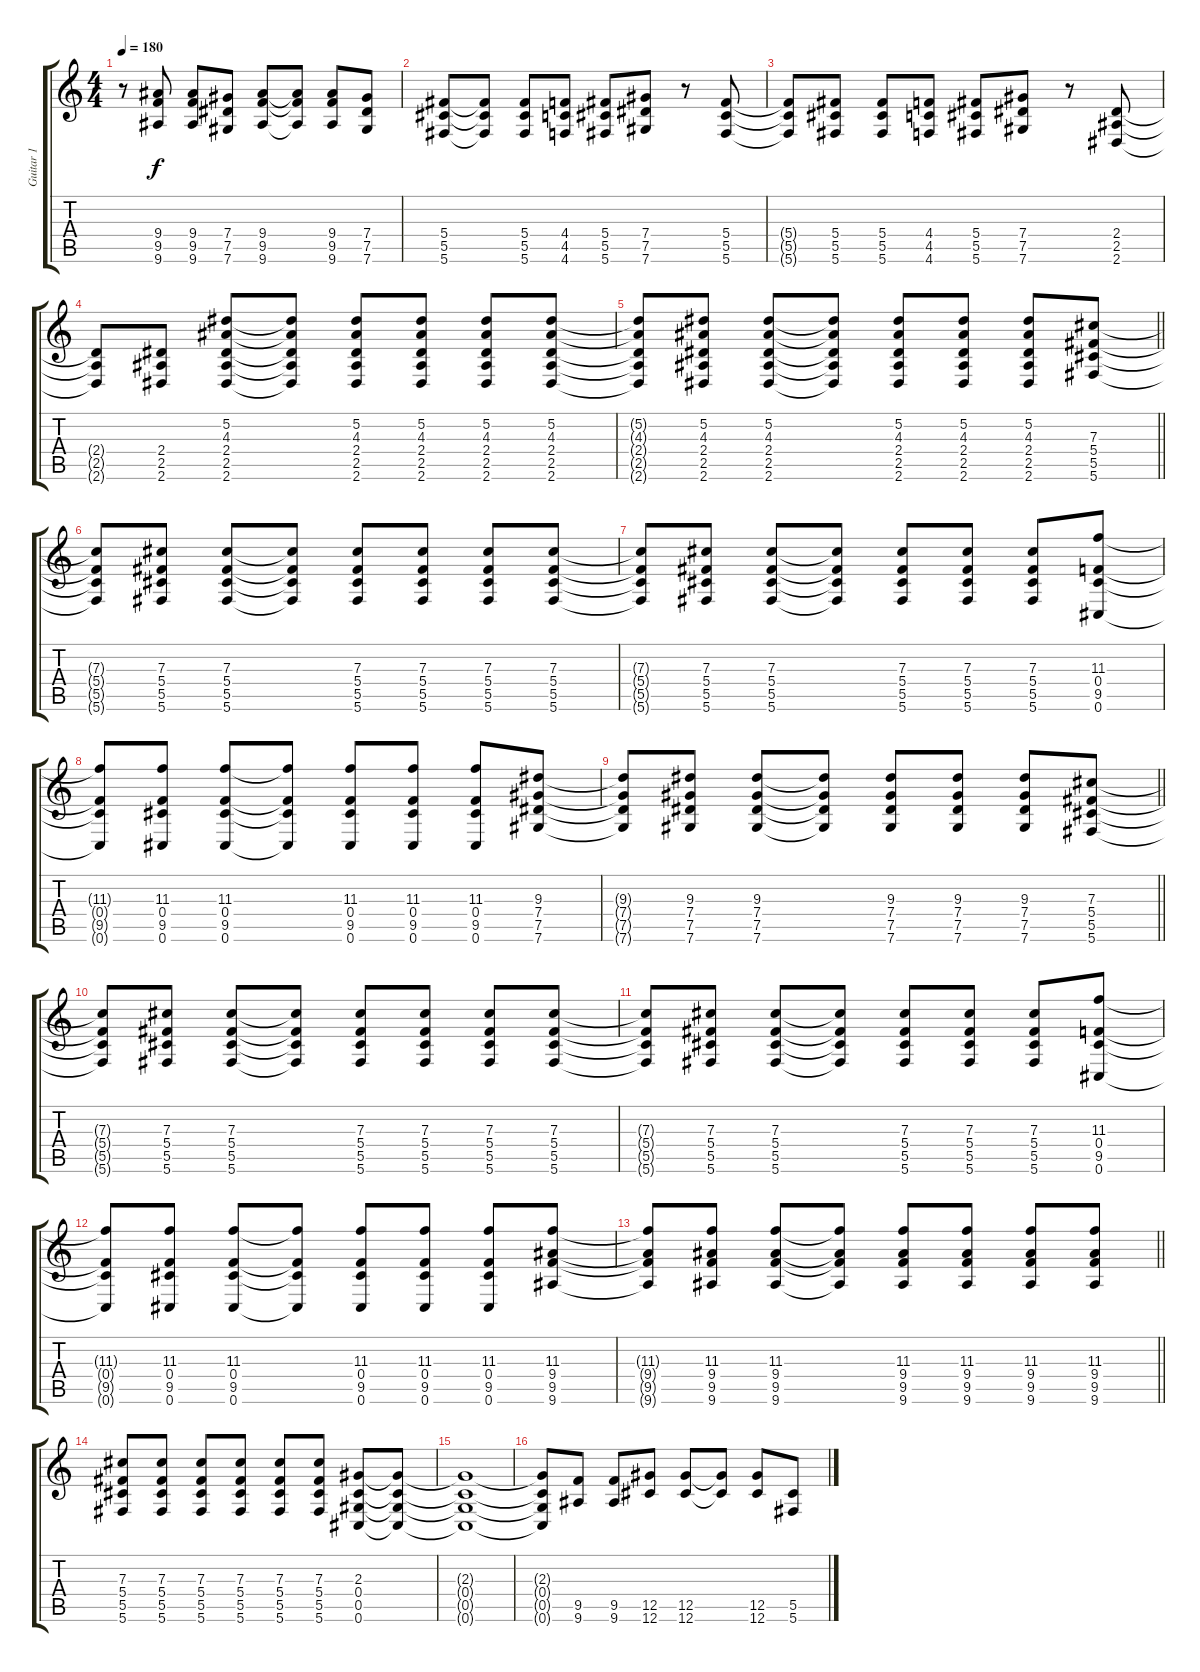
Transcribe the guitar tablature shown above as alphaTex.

\track ("Guitar 1" "Guitar 1") {instrument distortionguitar}
\staff {score tabs}
\tuning (Eb4 Bb3 Gb3 Db3 Ab2 Db2) {hide}
\ts (4 4)
\tempo 180
\clef g2
\ks c
r.8{dy f} (9.4 9.5 9.6).8 (9.4 9.5 9.6).8 (7.4 7.5 7.6).8 (9.4 9.5 9.6).8 (9.4{t} 9.5{t} 9.6{t}).8 (9.4 9.5 9.6).8 (7.4 7.5 7.6).8 |
(5.4 5.5 5.6).8 (5.4{t} 5.5{t} 5.6{t}).8 (5.4 5.5 5.6).8 (4.4 4.5 4.6).8 (5.4 5.5 5.6).8 (7.4 7.5 7.6).8 r.8 (5.4 5.5 5.6).8 |
(5.4{t} 5.5{t} 5.6{t}).8 (5.4 5.5 5.6).8 (5.4 5.5 5.6).8 (4.4 4.5 4.6).8 (5.4 5.5 5.6).8 (7.4 7.5 7.6).8 r.8 (2.4 2.5 2.6).8 |
(2.4{t} 2.5{t} 2.6{t}).8 (2.4 2.5 2.6).8 (5.2 4.3 2.4 2.5 2.6).8 (5.2{t} 4.3{t} 2.4{t} 2.5{t} 2.6{t}).8 (5.2 4.3 2.4 2.5 2.6).8 (5.2 4.3 2.4 2.5 2.6).8 (5.2 4.3 2.4 2.5 2.6).8 (5.2 4.3 2.4 2.5 2.6).8 |
\barLineRight lightlight
(5.2{t} 4.3{t} 2.4{t} 2.5{t} 2.6{t}).8 (5.2 4.3 2.4 2.5 2.6).8 (5.2 4.3 2.4 2.5 2.6).8 (5.2{t} 4.3{t} 2.4{t} 2.5{t} 2.6{t}).8 (5.2 4.3 2.4 2.5 2.6).8 (5.2 4.3 2.4 2.5 2.6).8 (5.2 4.3 2.4 2.5 2.6).8 (7.3 5.4 5.5 5.6).8 |
(7.3{t} 5.4{t} 5.5{t} 5.6{t}).8 (7.3 5.4 5.5 5.6).8 (7.3 5.4 5.5 5.6).8 (7.3{t} 5.4{t} 5.5{t} 5.6{t}).8 (7.3 5.4 5.5 5.6).8 (7.3 5.4 5.5 5.6).8 (7.3 5.4 5.5 5.6).8 (7.3 5.4 5.5 5.6).8 |
(7.3{t} 5.4{t} 5.5{t} 5.6{t}).8 (7.3 5.4 5.5 5.6).8 (7.3 5.4 5.5 5.6).8 (7.3{t} 5.4{t} 5.5{t} 5.6{t}).8 (7.3 5.4 5.5 5.6).8 (7.3 5.4 5.5 5.6).8 (7.3 5.4 5.5 5.6).8 (11.3 0.4 9.5 0.6).8 |
(11.3{t} 0.4{t} 9.5{t} 0.6{t}).8 (11.3 0.4 9.5 0.6).8 (11.3 0.4 9.5 0.6).8 (11.3{t} 0.4{t} 9.5{t} 0.6{t}).8 (11.3 0.4 9.5 0.6).8 (11.3 0.4 9.5 0.6).8 (11.3 0.4 9.5 0.6).8 (9.3 7.4 7.5 7.6).8 |
\barLineRight lightlight
(9.3{t} 7.4{t} 7.5{t} 7.6{t}).8 (9.3 7.4 7.5 7.6).8 (9.3 7.4 7.5 7.6).8 (9.3{t} 7.4{t} 7.5{t} 7.6{t}).8 (9.3 7.4 7.5 7.6).8 (9.3 7.4 7.5 7.6).8 (9.3 7.4 7.5 7.6).8 (7.3 5.4 5.5 5.6).8 |
(7.3{t} 5.4{t} 5.5{t} 5.6{t}).8 (7.3 5.4 5.5 5.6).8 (7.3 5.4 5.5 5.6).8 (7.3{t} 5.4{t} 5.5{t} 5.6{t}).8 (7.3 5.4 5.5 5.6).8 (7.3 5.4 5.5 5.6).8 (7.3 5.4 5.5 5.6).8 (7.3 5.4 5.5 5.6).8 |
(7.3{t} 5.4{t} 5.5{t} 5.6{t}).8 (7.3 5.4 5.5 5.6).8 (7.3 5.4 5.5 5.6).8 (7.3{t} 5.4{t} 5.5{t} 5.6{t}).8 (7.3 5.4 5.5 5.6).8 (7.3 5.4 5.5 5.6).8 (7.3 5.4 5.5 5.6).8 (11.3 0.4 9.5 0.6).8 |
(11.3{t} 0.4{t} 9.5{t} 0.6{t}).8 (11.3 0.4 9.5 0.6).8 (11.3 0.4 9.5 0.6).8 (11.3{t} 0.4{t} 9.5{t} 0.6{t}).8 (11.3 0.4 9.5 0.6).8 (11.3 0.4 9.5 0.6).8 (11.3 0.4 9.5 0.6).8 (11.3 9.4 9.5 9.6).8 |
\barLineRight lightlight
(11.3{t} 9.4{t} 9.5{t} 9.6{t}).8 (11.3 9.4 9.5 9.6).8 (11.3 9.4 9.5 9.6).8 (11.3{t} 9.4{t} 9.5{t} 9.6{t}).8 (11.3 9.4 9.5 9.6).8 (11.3 9.4 9.5 9.6).8 (11.3 9.4 9.5 9.6).8 (11.3 9.4 9.5 9.6).8 |
(7.3 5.4 5.5 5.6).8 (7.3 5.4 5.5 5.6).8 (7.3 5.4 5.5 5.6).8 (7.3 5.4 5.5 5.6).8 (7.3 5.4 5.5 5.6).8 (7.3 5.4 5.5 5.6).8 (2.3 0.4 0.5 0.6).8 (2.3{t} 0.4{t} 0.5{t} 0.6{t}).8 |
(2.3{t} 0.4{t} 0.5{t} 0.6{t}).1 |
(2.3{t} 0.4{t} 0.5{t} 0.6{t}).8 (9.5 9.6).8 (9.5 9.6).8 (12.5 12.6).8 (12.5 12.6).8 (12.5{t} 12.6{t}).8 (12.5 12.6).8 (5.5 5.6).8
